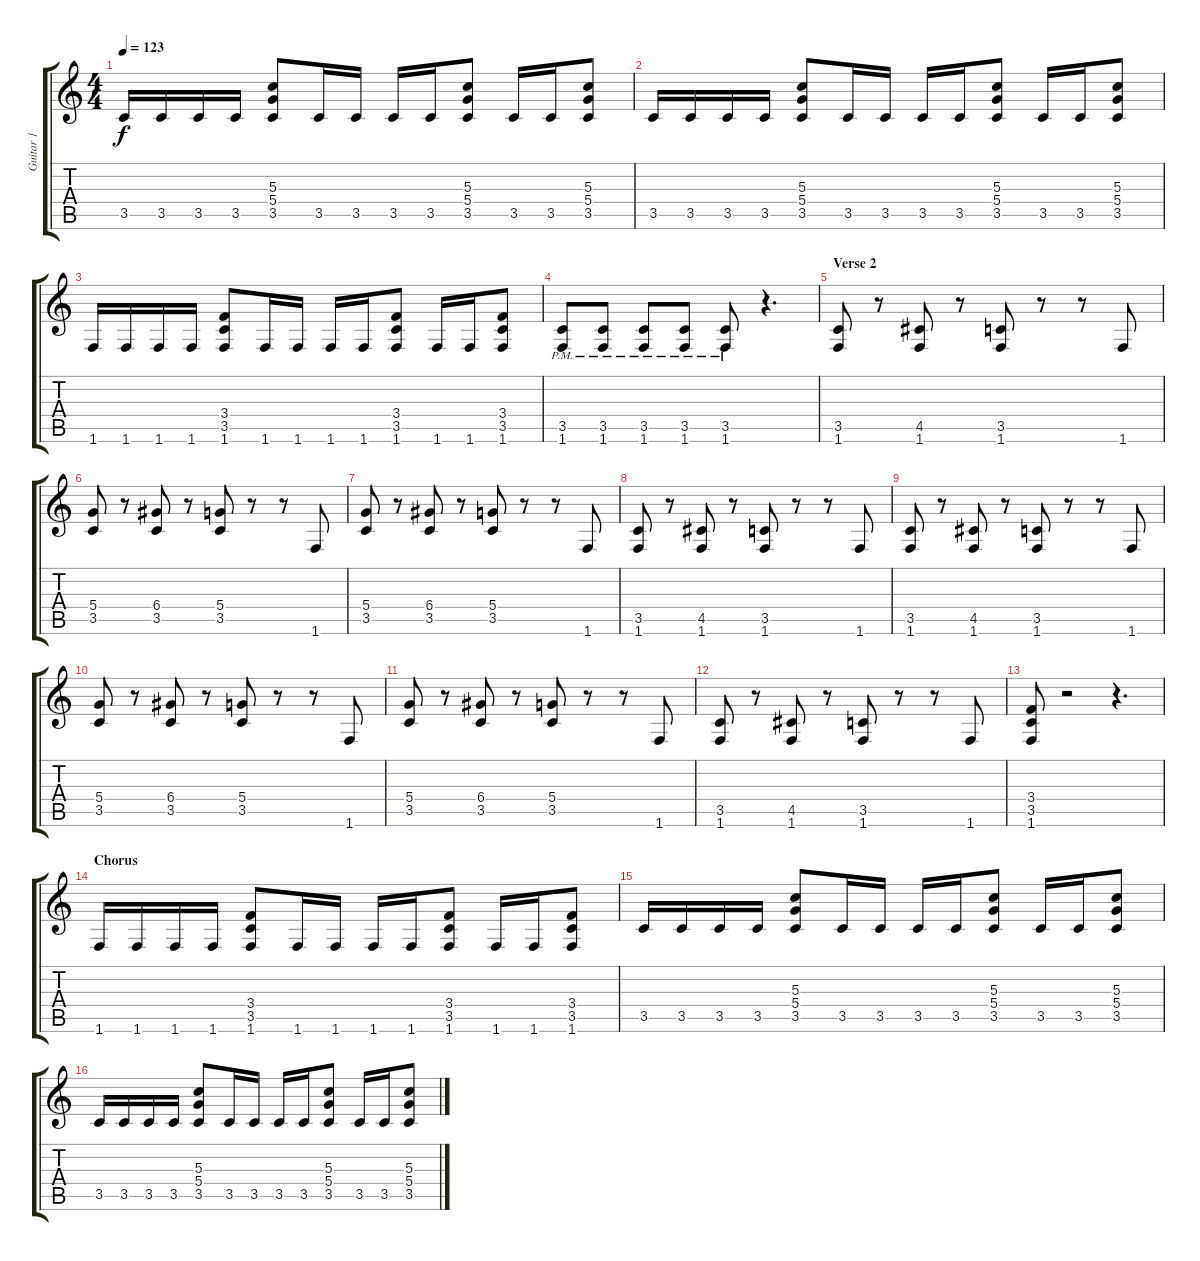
\track ("Guitar 1" "Guitar 1") {instrument distortionguitar}
\staff {score tabs}
\tuning (E4 B3 G3 D3 A2 E2) {hide}
\ts (4 4)
\tempo 123
\clef g2
\ks c
3.5.16{dy f} 3.5.16 3.5.16 3.5.16 (5.3 5.4 3.5).8 3.5.16 3.5.16 3.5.16 3.5.16 (5.3 5.4 3.5).8 3.5.16 3.5.16 (5.3 5.4 3.5).8 |
3.5.16 3.5.16 3.5.16 3.5.16 (5.3 5.4 3.5).8 3.5.16 3.5.16 3.5.16 3.5.16 (5.3 5.4 3.5).8 3.5.16 3.5.16 (5.3 5.4 3.5).8 |
1.6.16 1.6.16 1.6.16 1.6.16 (3.4 3.5 1.6).8 1.6.16 1.6.16 1.6.16 1.6.16 (3.4 3.5 1.6).8 1.6.16 1.6.16 (3.4 3.5 1.6).8 |
(3.5{pm} 1.6{pm}).8 (3.5{pm} 1.6{pm}).8 (3.5{pm} 1.6{pm}).8 (3.5{pm} 1.6{pm}).8 (3.5{pm} 1.6{pm}).8 r.4{d} |
\section ("" "Verse 2")
(3.5 1.6).8 r.8 (4.5 1.6).8 r.8 (3.5 1.6).8 r.8 r.8 1.6.8 |
(5.4 3.5).8 r.8 (6.4 3.5).8 r.8 (5.4 3.5).8 r.8 r.8 1.6.8 |
(5.4 3.5).8 r.8 (6.4 3.5).8 r.8 (5.4 3.5).8 r.8 r.8 1.6.8 |
(3.5 1.6).8 r.8 (4.5 1.6).8 r.8 (3.5 1.6).8 r.8 r.8 1.6.8 |
(3.5 1.6).8 r.8 (4.5 1.6).8 r.8 (3.5 1.6).8 r.8 r.8 1.6.8 |
(5.4 3.5).8 r.8 (6.4 3.5).8 r.8 (5.4 3.5).8 r.8 r.8 1.6.8 |
(5.4 3.5).8 r.8 (6.4 3.5).8 r.8 (5.4 3.5).8 r.8 r.8 1.6.8 |
(3.5 1.6).8 r.8 (4.5 1.6).8 r.8 (3.5 1.6).8 r.8 r.8 1.6.8 |
(3.4 3.5 1.6).8 r.2 r.4{d} |
\section ("" "Chorus")
1.6.16 1.6.16 1.6.16 1.6.16 (3.4 3.5 1.6).8 1.6.16 1.6.16 1.6.16 1.6.16 (3.4 3.5 1.6).8 1.6.16 1.6.16 (3.4 3.5 1.6).8 |
3.5.16 3.5.16 3.5.16 3.5.16 (5.3 5.4 3.5).8 3.5.16 3.5.16 3.5.16 3.5.16 (5.3 5.4 3.5).8 3.5.16 3.5.16 (5.3 5.4 3.5).8 |
3.5.16 3.5.16 3.5.16 3.5.16 (5.3 5.4 3.5).8 3.5.16 3.5.16 3.5.16 3.5.16 (5.3 5.4 3.5).8 3.5.16 3.5.16 (5.3 5.4 3.5).8
